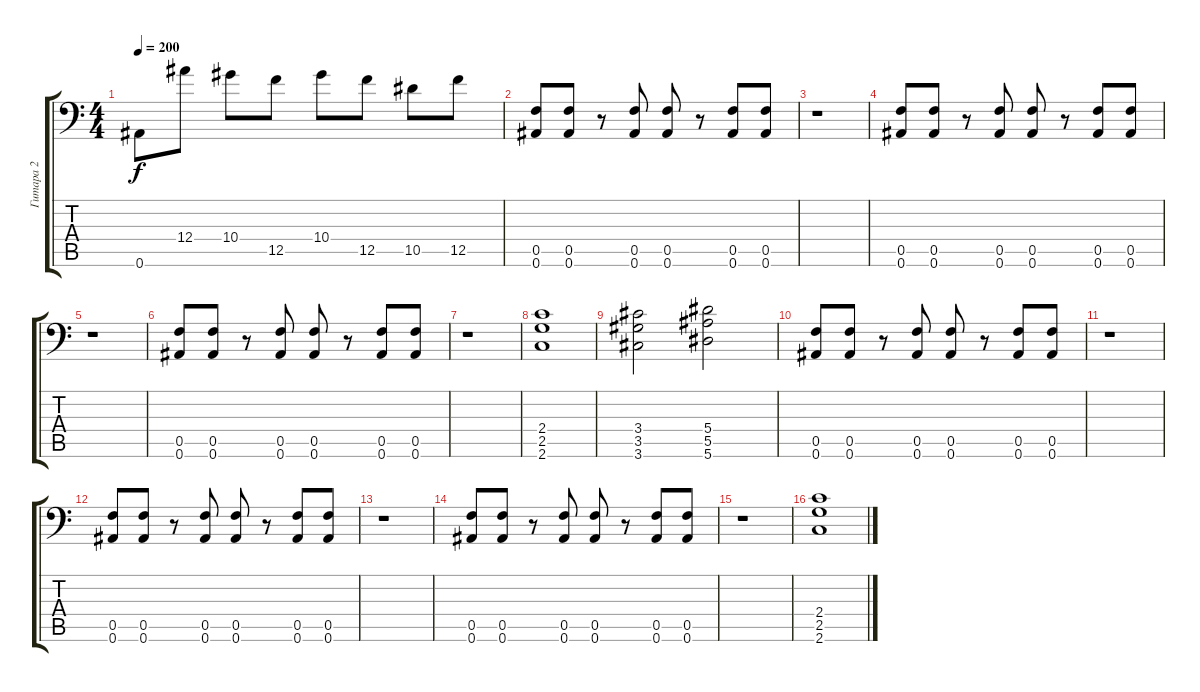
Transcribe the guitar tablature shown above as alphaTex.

\track ("Гитара 2" "Гитара 2") {instrument distortionguitar}
\staff {score tabs}
\tuning (C4 G3 Eb3 Bb2 F2 Bb1) {hide}
\ts (4 4)
\tempo 200
\clef f4
\ks c
0.6.8{dy f} 12.4.8 10.4.8 12.5.8 10.4.8 12.5.8 10.5.8 12.5.8 |
(0.5 0.6).8 (0.5 0.6).8 r.8 (0.5 0.6).8 (0.5 0.6).8 r.8 (0.5 0.6).8 (0.5 0.6).8 |
r.1 |
(0.5 0.6).8 (0.5 0.6).8 r.8 (0.5 0.6).8 (0.5 0.6).8 r.8 (0.5 0.6).8 (0.5 0.6).8 |
r.1 |
(0.5 0.6).8 (0.5 0.6).8 r.8 (0.5 0.6).8 (0.5 0.6).8 r.8 (0.5 0.6).8 (0.5 0.6).8 |
r.1 |
(2.4 2.5 2.6).1 |
(3.4 3.5 3.6).2 (5.4 5.5 5.6).2 |
(0.5 0.6).8 (0.5 0.6).8 r.8 (0.5 0.6).8 (0.5 0.6).8 r.8 (0.5 0.6).8 (0.5 0.6).8 |
r.1 |
(0.5 0.6).8 (0.5 0.6).8 r.8 (0.5 0.6).8 (0.5 0.6).8 r.8 (0.5 0.6).8 (0.5 0.6).8 |
r.1 |
(0.5 0.6).8 (0.5 0.6).8 r.8 (0.5 0.6).8 (0.5 0.6).8 r.8 (0.5 0.6).8 (0.5 0.6).8 |
r.1 |
(2.4 2.5 2.6).1
